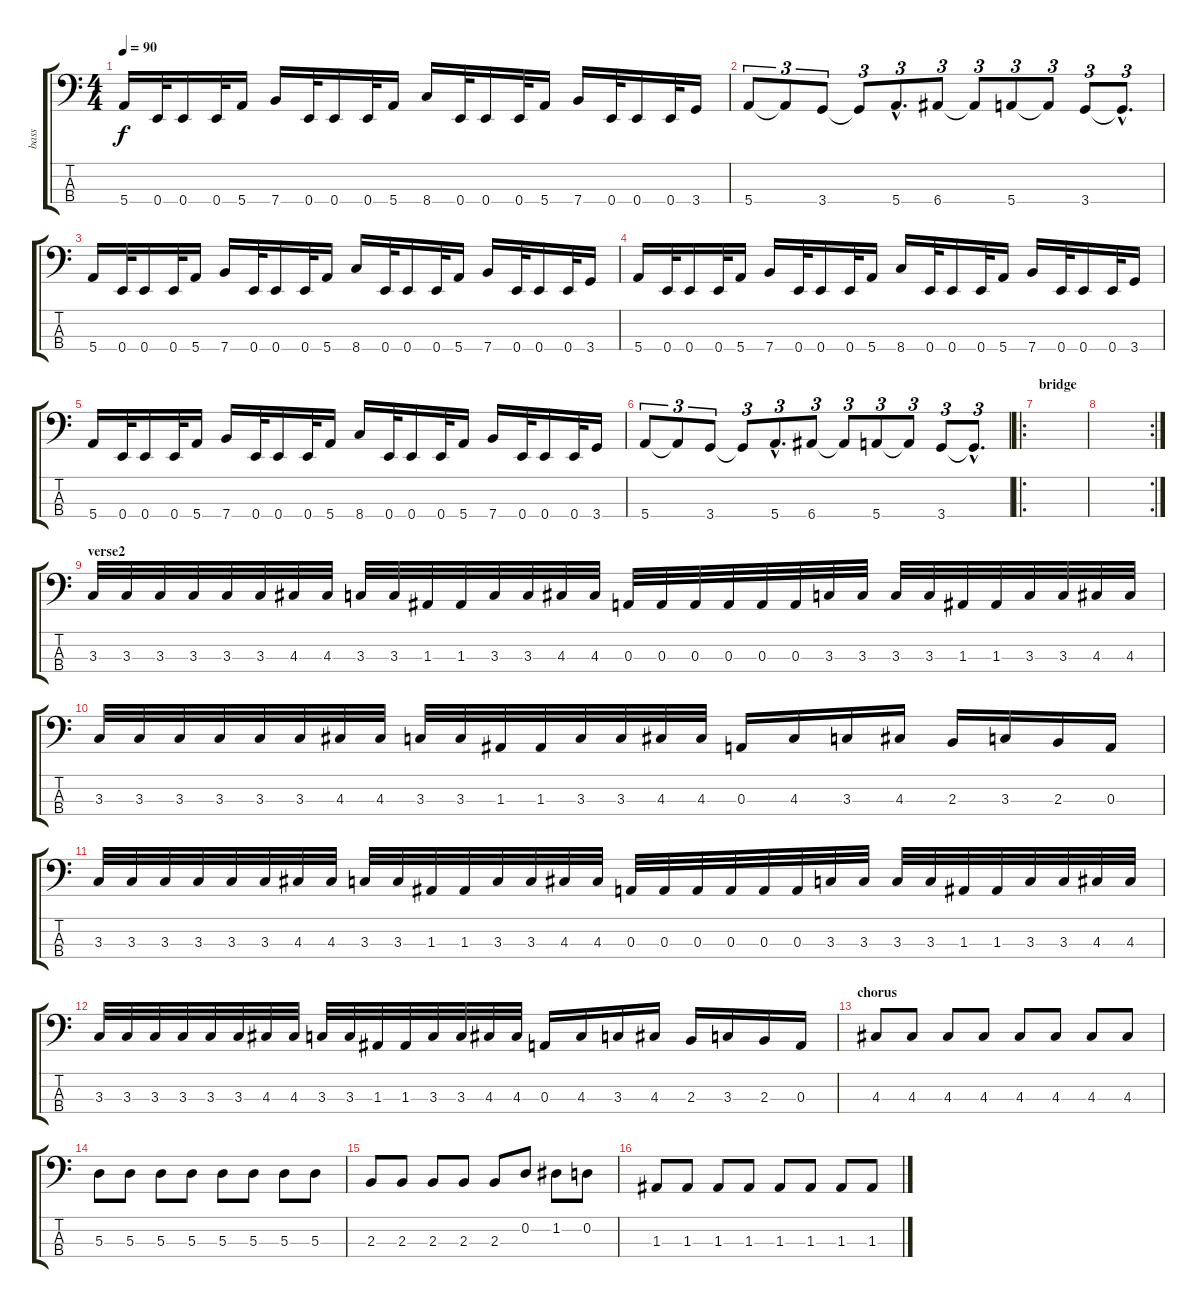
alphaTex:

\track ("bass" "bass") {instrument electricbasspick}
\staff {score tabs}
\tuning (G2 D2 A1 E1) {hide}
\ts (4 4)
\tempo 90
\clef f4
\ks c
5.4.16{dy f} 0.4.32 0.4.16 0.4.32 5.4.16 7.4.16 0.4.32 0.4.16 0.4.32 5.4.16 8.4.16 0.4.32 0.4.16 0.4.32 5.4.16 7.4.16 0.4.32 0.4.16 0.4.32 3.4.16 |
5.4.8{tu (3 2)} 5.4{t}.8{tu (3 2)} 3.4.8{tu (3 2)} 3.4{t}.8{tu (3 2)} 5.4{hac}.8{d tu (3 2)} 6.4.8{tu (3 2)} 6.4{t}.8{tu (3 2)} 5.4.8{tu (3 2)} 5.4{t}.8{tu (3 2)} 3.4.8{tu (3 2)} 3.4{hac t}.8{d tu (3 2)} |
5.4.16 0.4.32 0.4.16 0.4.32 5.4.16 7.4.16 0.4.32 0.4.16 0.4.32 5.4.16 8.4.16 0.4.32 0.4.16 0.4.32 5.4.16 7.4.16 0.4.32 0.4.16 0.4.32 3.4.16 |
5.4.16 0.4.32 0.4.16 0.4.32 5.4.16 7.4.16 0.4.32 0.4.16 0.4.32 5.4.16 8.4.16 0.4.32 0.4.16 0.4.32 5.4.16 7.4.16 0.4.32 0.4.16 0.4.32 3.4.16 |
5.4.16 0.4.32 0.4.16 0.4.32 5.4.16 7.4.16 0.4.32 0.4.16 0.4.32 5.4.16 8.4.16 0.4.32 0.4.16 0.4.32 5.4.16 7.4.16 0.4.32 0.4.16 0.4.32 3.4.16 |
5.4.8{tu (3 2)} 5.4{t}.8{tu (3 2)} 3.4.8{tu (3 2)} 3.4{t}.8{tu (3 2)} 5.4{hac}.8{d tu (3 2)} 6.4.8{tu (3 2)} 6.4{t}.8{tu (3 2)} 5.4.8{tu (3 2)} 5.4{t}.8{tu (3 2)} 3.4.8{tu (3 2)} 3.4{hac t}.8{d tu (3 2)} |
\ro
\section ("" "bridge")
|
\rc 2
|
\section ("" "verse2")
3.3.32 3.3.32 3.3.32 3.3.32 3.3.32 3.3.32 4.3.32 4.3.32 3.3.32 3.3.32 1.3.32 1.3.32 3.3.32 3.3.32 4.3.32 4.3.32 0.3.32 0.3.32 0.3.32 0.3.32 0.3.32 0.3.32 3.3.32 3.3.32 3.3.32 3.3.32 1.3.32 1.3.32 3.3.32 3.3.32 4.3.32 4.3.32 |
3.3.32 3.3.32 3.3.32 3.3.32 3.3.32 3.3.32 4.3.32 4.3.32 3.3.32 3.3.32 1.3.32 1.3.32 3.3.32 3.3.32 4.3.32 4.3.32 0.3.16 4.3.16 3.3.16 4.3.16 2.3.16 3.3.16 2.3.16 0.3.16 |
3.3.32 3.3.32 3.3.32 3.3.32 3.3.32 3.3.32 4.3.32 4.3.32 3.3.32 3.3.32 1.3.32 1.3.32 3.3.32 3.3.32 4.3.32 4.3.32 0.3.32 0.3.32 0.3.32 0.3.32 0.3.32 0.3.32 3.3.32 3.3.32 3.3.32 3.3.32 1.3.32 1.3.32 3.3.32 3.3.32 4.3.32 4.3.32 |
3.3.32 3.3.32 3.3.32 3.3.32 3.3.32 3.3.32 4.3.32 4.3.32 3.3.32 3.3.32 1.3.32 1.3.32 3.3.32 3.3.32 4.3.32 4.3.32 0.3.16 4.3.16 3.3.16 4.3.16 2.3.16 3.3.16 2.3.16 0.3.16 |
\section ("" "chorus")
4.3.8 4.3.8 4.3.8 4.3.8 4.3.8 4.3.8 4.3.8 4.3.8 |
5.3.8 5.3.8 5.3.8 5.3.8 5.3.8 5.3.8 5.3.8 5.3.8 |
2.3.8 2.3.8 2.3.8 2.3.8 2.3.8 0.2.8 1.2.8 0.2.8 |
1.3.8 1.3.8 1.3.8 1.3.8 1.3.8 1.3.8 1.3.8 1.3.8
